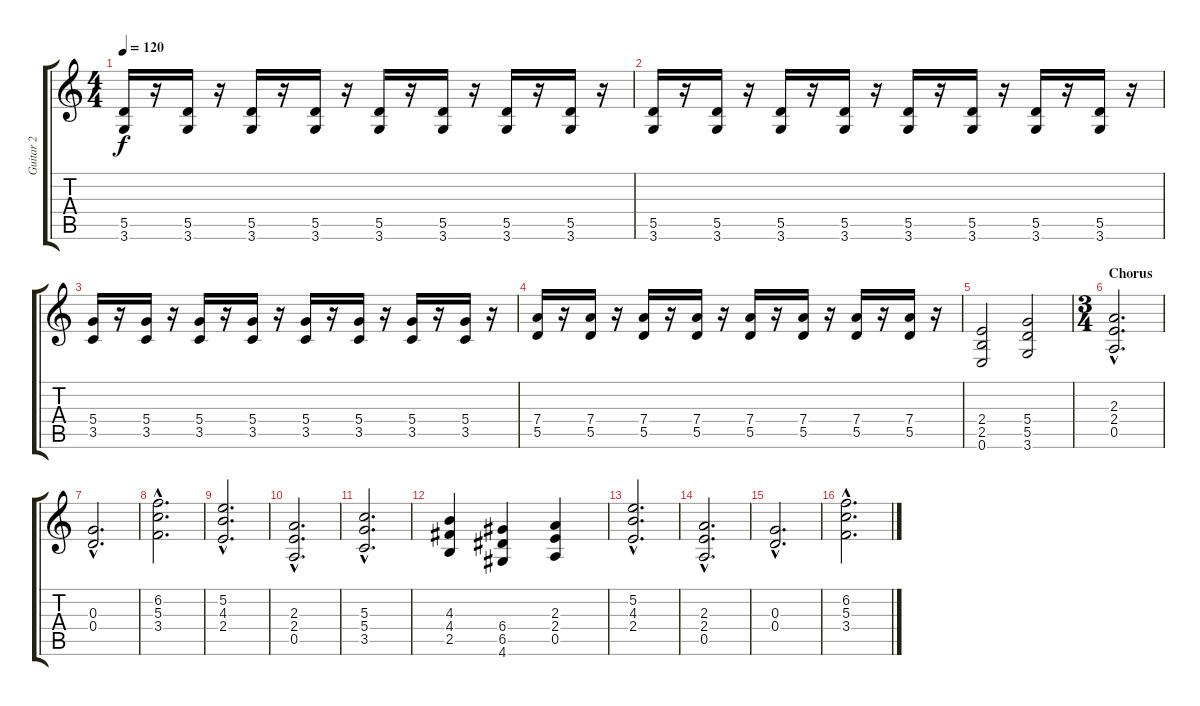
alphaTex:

\track ("Guitar 2" "Guitar 2") {instrument distortionguitar}
\staff {score tabs}
\tuning (E4 B3 G3 D3 A2 E2) {hide}
\ts (4 4)
\tempo 120
\clef g2
\ks c
(5.5 3.6).16{dy f} r.16 (5.5 3.6).16 r.16 (5.5 3.6).16 r.16 (5.5 3.6).16 r.16 (5.5 3.6).16 r.16 (5.5 3.6).16 r.16 (5.5 3.6).16 r.16 (5.5 3.6).16 r.16 |
(5.5 3.6).16 r.16 (5.5 3.6).16 r.16 (5.5 3.6).16 r.16 (5.5 3.6).16 r.16 (5.5 3.6).16 r.16 (5.5 3.6).16 r.16 (5.5 3.6).16 r.16 (5.5 3.6).16 r.16 |
(5.4 3.5).16 r.16 (5.4 3.5).16 r.16 (5.4 3.5).16 r.16 (5.4 3.5).16 r.16 (5.4 3.5).16 r.16 (5.4 3.5).16 r.16 (5.4 3.5).16 r.16 (5.4 3.5).16 r.16 |
(7.4 5.5).16 r.16 (7.4 5.5).16 r.16 (7.4 5.5).16 r.16 (7.4 5.5).16 r.16 (7.4 5.5).16 r.16 (7.4 5.5).16 r.16 (7.4 5.5).16 r.16 (7.4 5.5).16 r.16 |
(2.4 2.5 0.6).2 (5.4 5.5 3.6).2 |
\ts (3 4)
\section ("" "Chorus")
(2.3{hac} 2.4{hac} 0.5{hac}).2{d} |
(0.3{hac} 0.4{hac}).2{d} |
(6.2{hac} 5.3{hac} 3.4{hac}).2{d} |
(5.2{hac} 4.3{hac} 2.4{hac}).2{d} |
(2.3{hac} 2.4{hac} 0.5{hac}).2{d} |
(5.3{hac} 5.4{hac} 3.5{hac}).2{d} |
(4.3 4.4 2.5).4 (6.4 6.5 4.6).4 (2.3 2.4 0.5).4 |
(5.2{hac} 4.3{hac} 2.4{hac}).2{d} |
(2.3{hac} 2.4{hac} 0.5{hac}).2{d} |
(0.3{hac} 0.4{hac}).2{d} |
(6.2{hac} 5.3{hac} 3.4{hac}).2{d}
